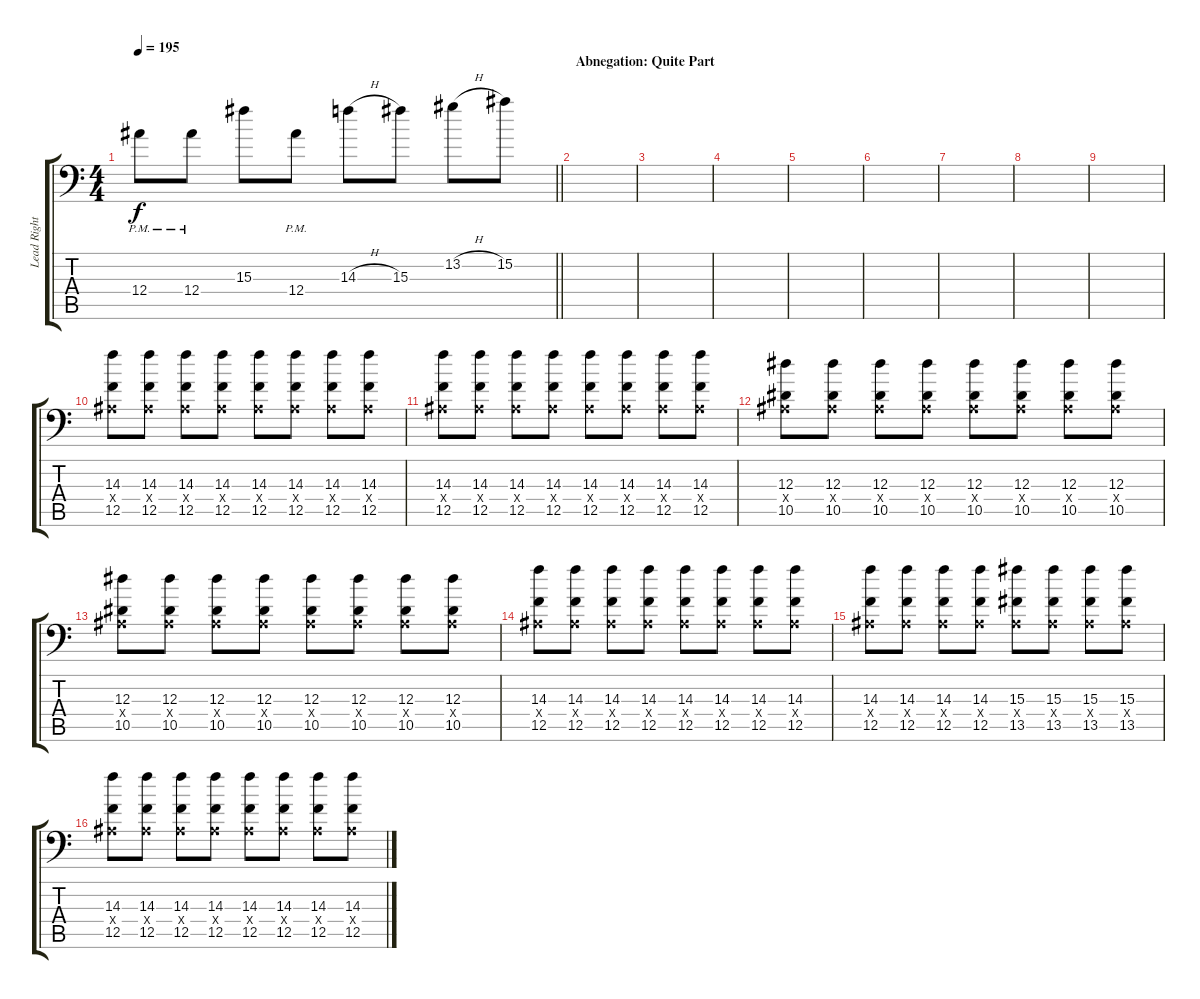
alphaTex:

\track ("Lead Right 1" "Lead Right") {instrument distortionguitar}
\staff {score tabs}
\tuning (C4 G3 Eb3 Bb2 F2 Bb1) {hide}
\ts (4 4)
\tempo 195
\clef f4
\barLineRight lightlight
\ks c
12.4{pm}.8{dy f} 12.4{pm}.8 15.3.8 12.4{pm}.8 14.3{h}.8 15.3.8 13.2{h}.8 15.2.8 |
\section ("" "Abnegation: Quite Part")
|
|
|
|
|
|
|
|
(14.3 0.4{x} 12.5).8 (14.3 0.4{x} 12.5).8 (14.3 0.4{x} 12.5).8 (14.3 0.4{x} 12.5).8 (14.3 0.4{x} 12.5).8 (14.3 0.4{x} 12.5).8 (14.3 0.4{x} 12.5).8 (14.3 0.4{x} 12.5).8 |
(14.3 0.4{x} 12.5).8 (14.3 0.4{x} 12.5).8 (14.3 0.4{x} 12.5).8 (14.3 0.4{x} 12.5).8 (14.3 0.4{x} 12.5).8 (14.3 0.4{x} 12.5).8 (14.3 0.4{x} 12.5).8 (14.3 0.4{x} 12.5).8 |
(12.3 0.4{x} 10.5).8 (12.3 0.4{x} 10.5).8 (12.3 0.4{x} 10.5).8 (12.3 0.4{x} 10.5).8 (12.3 0.4{x} 10.5).8 (12.3 0.4{x} 10.5).8 (12.3 0.4{x} 10.5).8 (12.3 0.4{x} 10.5).8 |
(12.3 0.4{x} 10.5).8 (12.3 0.4{x} 10.5).8 (12.3 0.4{x} 10.5).8 (12.3 0.4{x} 10.5).8 (12.3 0.4{x} 10.5).8 (12.3 0.4{x} 10.5).8 (12.3 0.4{x} 10.5).8 (12.3 0.4{x} 10.5).8 |
(14.3 0.4{x} 12.5).8 (14.3 0.4{x} 12.5).8 (14.3 0.4{x} 12.5).8 (14.3 0.4{x} 12.5).8 (14.3 0.4{x} 12.5).8 (14.3 0.4{x} 12.5).8 (14.3 0.4{x} 12.5).8 (14.3 0.4{x} 12.5).8 |
(14.3 0.4{x} 12.5).8 (14.3 0.4{x} 12.5).8 (14.3 0.4{x} 12.5).8 (14.3 0.4{x} 12.5).8 (15.3 0.4{x} 13.5).8 (15.3 0.4{x} 13.5).8 (15.3 0.4{x} 13.5).8 (15.3 0.4{x} 13.5).8 |
(14.3 0.4{x} 12.5).8 (14.3 0.4{x} 12.5).8 (14.3 0.4{x} 12.5).8 (14.3 0.4{x} 12.5).8 (14.3 0.4{x} 12.5).8 (14.3 0.4{x} 12.5).8 (14.3 0.4{x} 12.5).8 (14.3 0.4{x} 12.5).8
